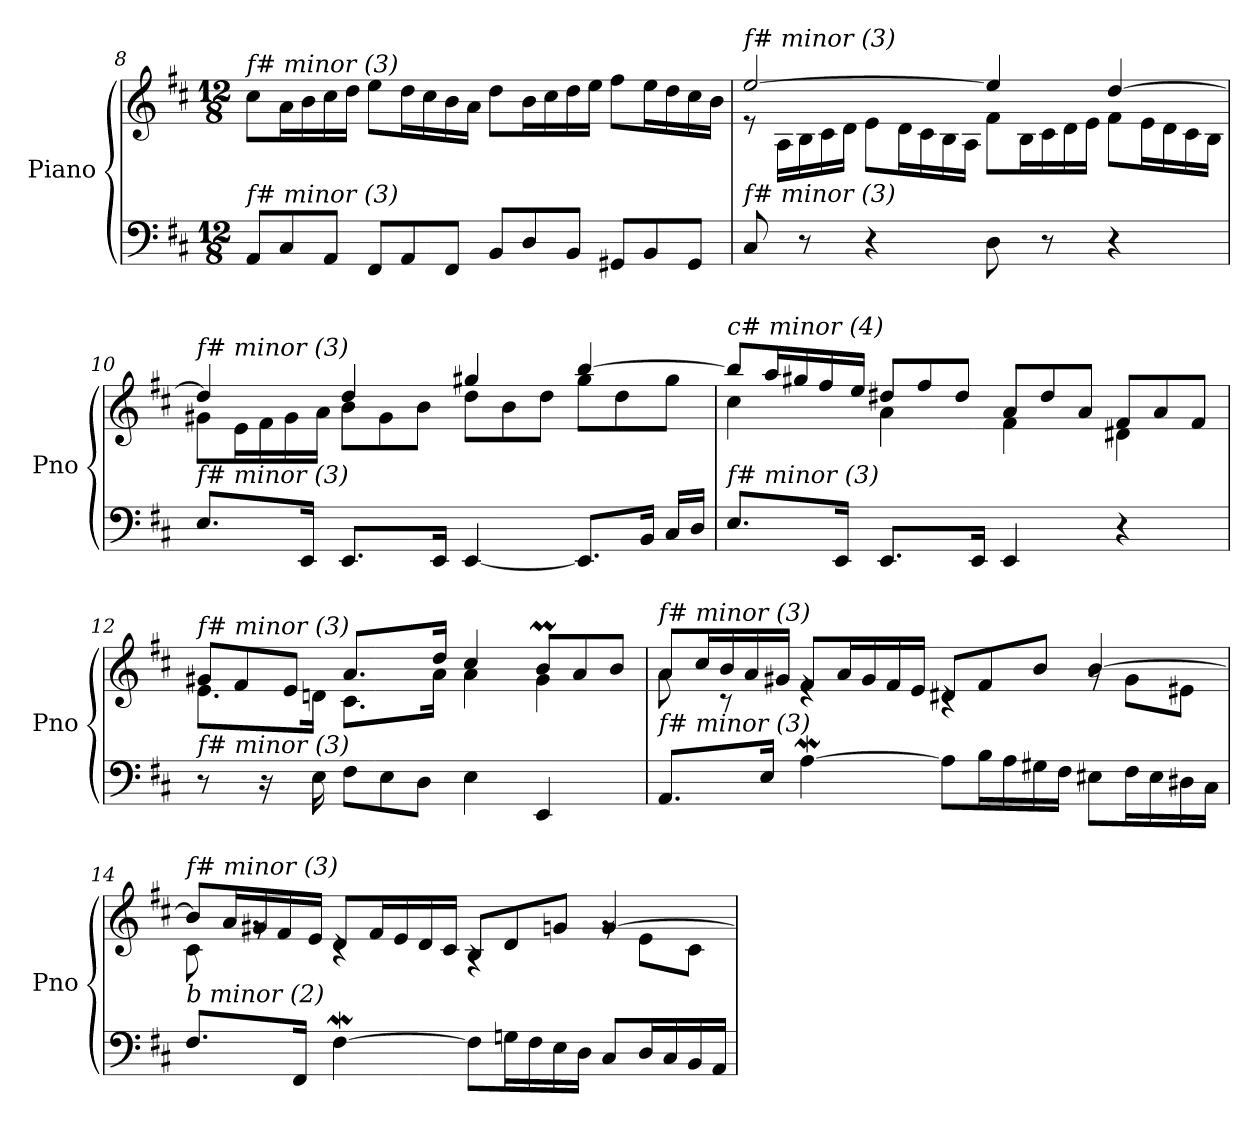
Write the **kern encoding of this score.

**kern	**kern
*part1	*part1
*staff2	*staff1
*I"Piano	*
*I'Pno	*
*clefF4	*clefG2
*k[f#c#]	*k[f#c#]
*D:	*D:
*M12/8	*M12/8
=8	=8
!	!LO:TX:i:t=f# minor (3)
!LO:TX:i:t=f# minor (3)	!
8AA/L	8cc#\L
8C#/	16a\L
.	16b\
8AA/J	16cc#\
.	16dd\JJ
8FF#/L	8ee\L
8AA/	16dd\L
.	16cc#\
8FF#/J	16b\
.	16a\JJ
8BB/L	8dd\L
8D/	16b\L
.	16cc#\
8BB/J	16dd\
.	16ee\JJ
8GG#X/L	8ff#\L
8BB/	16ee\L
.	16dd\
8GG#/J	16cc#\
.	16b\JJ
!!LO:LB:g=z
=9	=9
*Xtuplet	*Xtuplet
*	*^
!	!LO:TX:i:t=f# minor (3)	!
!LO:TX:i:t=f# minor (3)	!	!
16%3C#/	[4%3ee/	8re
.	.	16A\LL
16%3r	.	16B\
.	.	16c#\
.	.	16d\JJ
8%3r	.	8e\L
.	.	16d\L
.	.	16c#\
.	.	16B\
.	.	16A\JJ
16%3D\	8%3ee/]	8f#\L
.	.	16B\L
16%3r	.	16c#\
.	.	16d\
.	.	16e\JJ
8%3r	[8%3dd/	8f#\L
.	.	16e\L
.	.	16d\
.	.	16c#\
.	.	16B\JJ
=10	=10	=10
!	!LO:TX:i:t=f# minor (3)	!
!LO:TX:i:t=f# minor (3)	!	!
16%3.E/L	8%3dd/]	8g#X\L
.	.	16e\L
.	.	16f#\
.	.	16g#\
32%3EE/Jk	.	.
.	.	16a\JJ
16%3.EE/L	8%3dd/	8b\L
.	.	8g#\
.	.	8b\J
32%3EE/Jk	.	.
[8%3EE/	8%3gg#X/	8dd\L
.	.	8b\
.	.	8dd\J
8.EE/L]	[8%3bb/	8gg#\L
.	.	8dd\
16BB/Jk	.	.
16C#/LL	.	8gg#\J
16D/JJ	.	.
!!LO:PB:g=z	!!
=11	=11	=11
!	!LO:TX:i:t=c# minor (4)	!
!LO:TX:i:t=f# minor (3)	!	!
16%3.E/L	8bb/L]	8%3cc#\
.	16aa/L	.
.	16gg#X/	.
.	16ff#/	.
32%3EE/Jk	.	.
.	16ee/JJ	.
16%3.EE/L	8dd#X/L	8%3a\
.	8ff#/	.
.	8dd#/J	.
32%3EE/Jk	.	.
8%3EE/	8a/L	8%3f#\
.	8dd#/	.
.	8a/J	.
8%3r	8f#/L	8%3d#X\
.	8a/	.
.	8f#/J	.
=12	=12	=12
!	!LO:TX:i:t=f# minor (3)	!
!LO:TX:i:t=f# minor (3)	!	!
16%3r	8g#X/L	16%3.e\L
.	8f#/	.
32%3r	.	.
.	8e/J	.
32%3E\	.	32%3dn\Jk
8F#\L	16%3.a/L	16%3.c#\L
8E\	.	.
8D\J	.	.
.	32%3dd/Jk	32%3a\Jk
8%3E\	8%3cc#/	8%3a\
8%3EE/	8bM/L	8%3g#\
.	8a/	.
.	8b/J	.
!!LO:PB:g=z	!!
=13	=13	=13
!	!LO:TX:i:t=f# minor (3)	!
!LO:TX:i:t=f# minor (3)	!	!
16%3.AA/L	8a/L	16%3a\
.	16cc#/L	.
.	16b/	16%3rc
.	16a/	.
32%3E/Jk	.	.
.	16g#X/JJ	.
[8%3AW\	8f#/L	8%3re
.	16a/L	.
.	16g#/	.
.	16f#/	.
.	16e/JJ	.
8A\L]	8d#X/L	8%3rc
16B\L	8f#/	.
16A\	.	.
16G#X\	8b/J	.
16F#\JJ	.	.
8E#X\L	[8%3b/	8rg
16F#\L	.	8g#\L
16E#\	.	.
16D#X\	.	8e#X\J
16C#\JJ	.	.
!!LO:LB:g=z	!!
=14	=14	=14
!	!LO:TX:i:t=f# minor (3)	!
!LO:TX:i:t=b minor (2)	!	!
16%3.F#/L	8b/L]	16%3c#\
.	16a/L	.
.	16g#X/	16%3rg
.	16f#/	.
32%3FF#/Jk	.	.
.	16e/JJ	.
[8%3F#W\	8d/L	8%3rc
.	16f#/L	.
.	16e/	.
.	16d/	.
.	16c#/JJ	.
8F#\L]	8B/L	8%3rA
16Gn\L	8d/	.
16F#\	.	.
16E\	8gn/J	.
16D\JJ	.	.
8C#/L	[8%3g/	8rg
16D/L	.	8e\L
16C#/	.	.
16BB/	.	8c#\J
16AA/JJ	.	.
*	*v	*v
=	=
*-	*-
